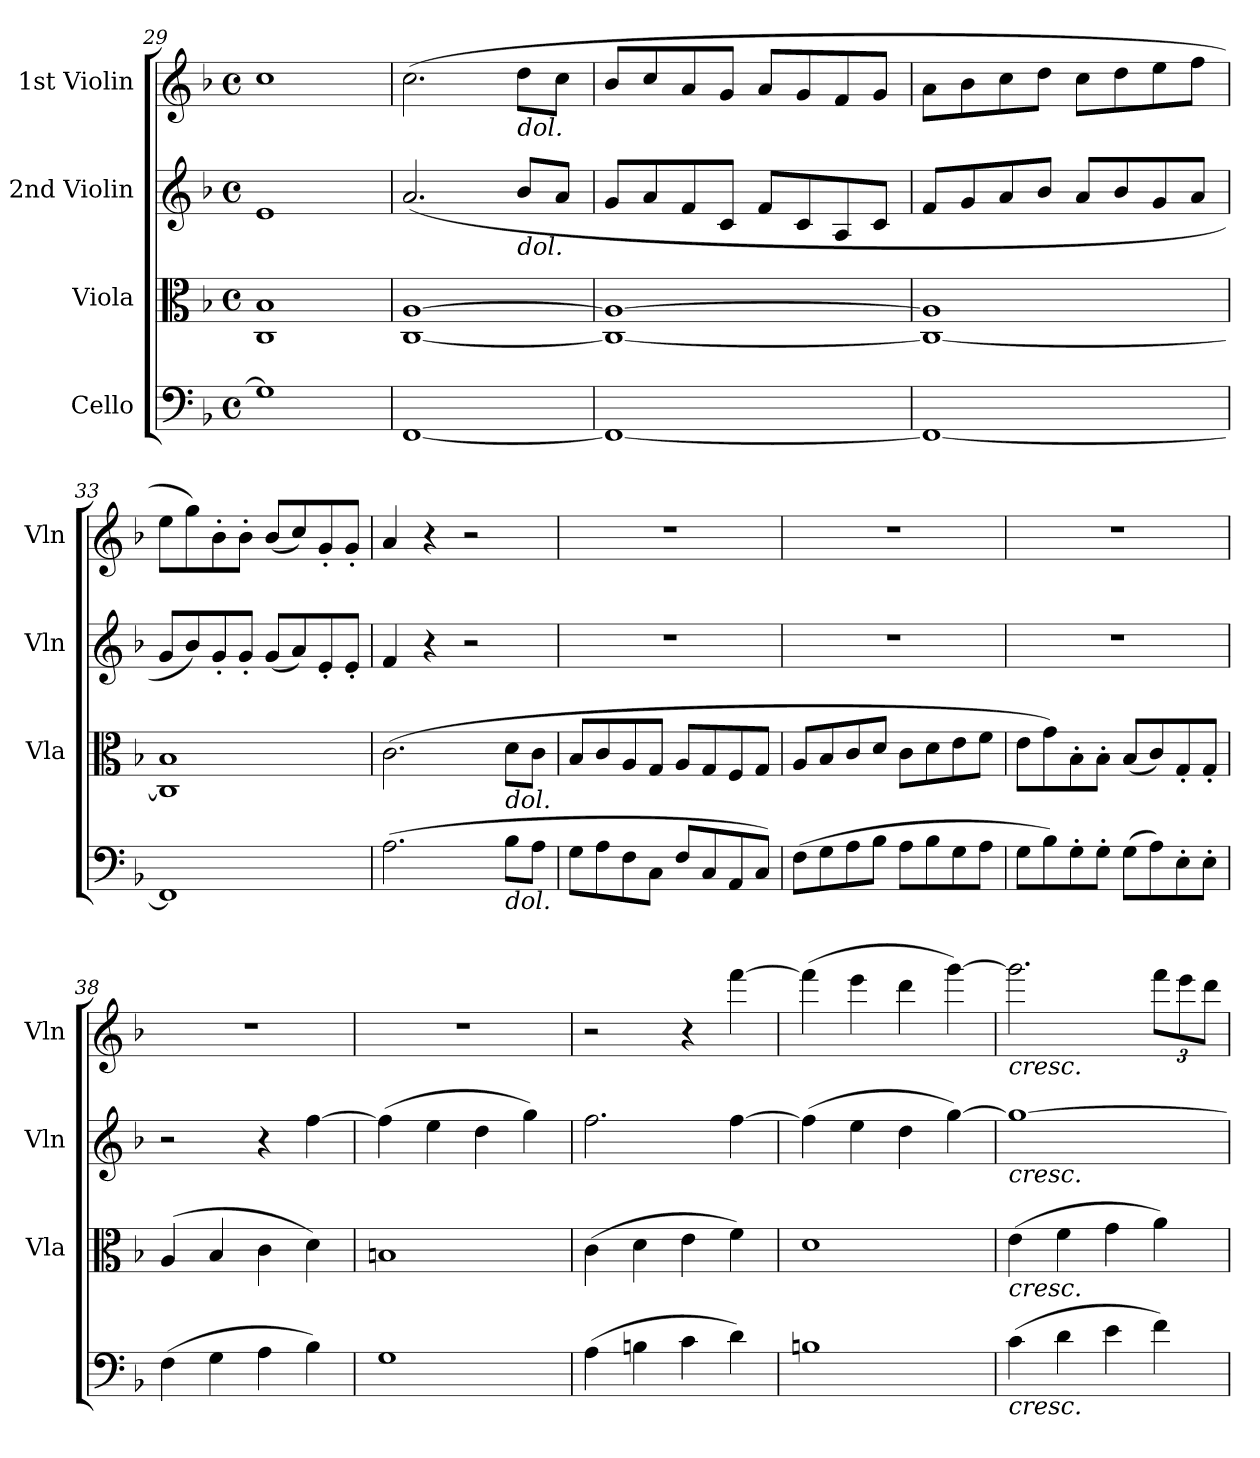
**kern	**kern	**kern	**kern
*part4	*part3	*part2	*part1
*staff4	*staff3	*staff2	*staff1
*I"Cello	*I"Viola	*I"2nd Violin	*I"1st Violin
*	*I'Vla	*I'Vln	*I'Vln
*clefF4	*clefC3	*clefG2	*clefG2
*k[b-]	*k[b-]	*k[b-]	*k[b-]
*F:	*F:	*F:	*F:
*M4/4	*M4/4	*M4/4	*M4/4
*met(c)	*met(c)	*met(c)	*met(c)
=29	=29	=29	=29
1G]	1C 1B-	1e	1cc
=30	=30	=30	=30
[1FF	[1C [1A	(2.a	(2.cc
!	!	!	!LO:TX:b:i:t=dol.
!	!	!LO:TX:b:i:t=dol.	!
.	.	8b-L	8ddL
.	.	8aJ	8ccJ
=31	=31	=31	=31
1FF_	1C_ 1A_	8gL	8b-L
.	.	8a	8cc
.	.	8f	8a
.	.	8cJ	8gJ
.	.	8fL	8aL
.	.	8c	8g
.	.	8A	8f
.	.	8cJ	8gJ
=32	=32	=32	=32
1FF_	1C_ 1A]	8fL	8aL
.	.	8g	8b-
.	.	8a	8cc
.	.	8b-J	8ddJ
.	.	8aL	8ccL
.	.	8b-	8dd
.	.	8g	8ee
.	.	8aJ	8ffJ
=33	=33	=33	=33
1FF]	1C] 1B-	8gL	8eeL
.	.	8b-)	8gg)
.	.	8g'	8b-'
.	.	8g'J	8b-'J
.	.	(8gL	(8b-L
.	.	8a)	8cc)
.	.	8e'	8g'
.	.	8e'J	8g'J
=34	=34	=34	=34
(2.A	(2.c	4f	4a
.	.	4r	4r
.	.	2r	2r
!	!LO:TX:b:i:t=dol.	!	!
!LO:TX:b:i:t=dol.	!	!	!
8B-L	8dL	.	.
8AJ	8cJ	.	.
=35	=35	=35	=35
8GL	8B-L	1r	1r
8A	8c	.	.
8F	8A	.	.
8CJ	8GJ	.	.
8FL	8AL	.	.
8C	8G	.	.
8AA	8F	.	.
8CJ)	8GJ	.	.
=36	=36	=36	=36
(8FL	8AL	1r	1r
8G	8B-	.	.
8A	8c	.	.
8B-J	8dJ	.	.
8AL	8cL	.	.
8B-	8d	.	.
8G	8e	.	.
8AJ	8fJ	.	.
=37	=37	=37	=37
8GL	8eL	1r	1r
8B-)	8g)	.	.
8G'	8B-'	.	.
8G'J	8B-'J	.	.
(8GL	(8B-L	.	.
8A)	8c)	.	.
8E'	8G'	.	.
8E'J	8G'J	.	.
=38	=38	=38	=38
(4F	(4A	2r	1r
4G	4B-	.	.
4A	4c	4r	.
4B-)	4d)	[4ff	.
=39	=39	=39	=39
1G	1Bn	(4ff]	1r
.	.	4ee	.
.	.	4dd	.
.	.	4gg)	.
=40	=40	=40	=40
(4A	(4c	2.ff	2r
4Bn	4d	.	.
4c	4e	.	4r
4d)	4f)	[4ff	[4fff
=41	=41	=41	=41
1Bn	1d	(4ff]	(4fff]
.	.	4ee	4eee
.	.	4dd	4ddd
.	.	[4gg)	[4ggg)
=42	=42	=42	=42
!	!	!	!LO:TX:b:i:t=cresc.
!	!	!LO:TX:b:i:t=cresc.	!
!	!LO:TX:b:i:t=cresc.	!	!
!LO:TX:b:i:t=cresc.	!	!	!
(4c	(4e	1gg_	2.ggg]
4d	4f	.	.
4e	4g	.	.
4f)	4a)	.	12fffL
.	.	.	12eee
.	.	.	12dddJ
=	=	=	=
*-	*-	*-	*-
